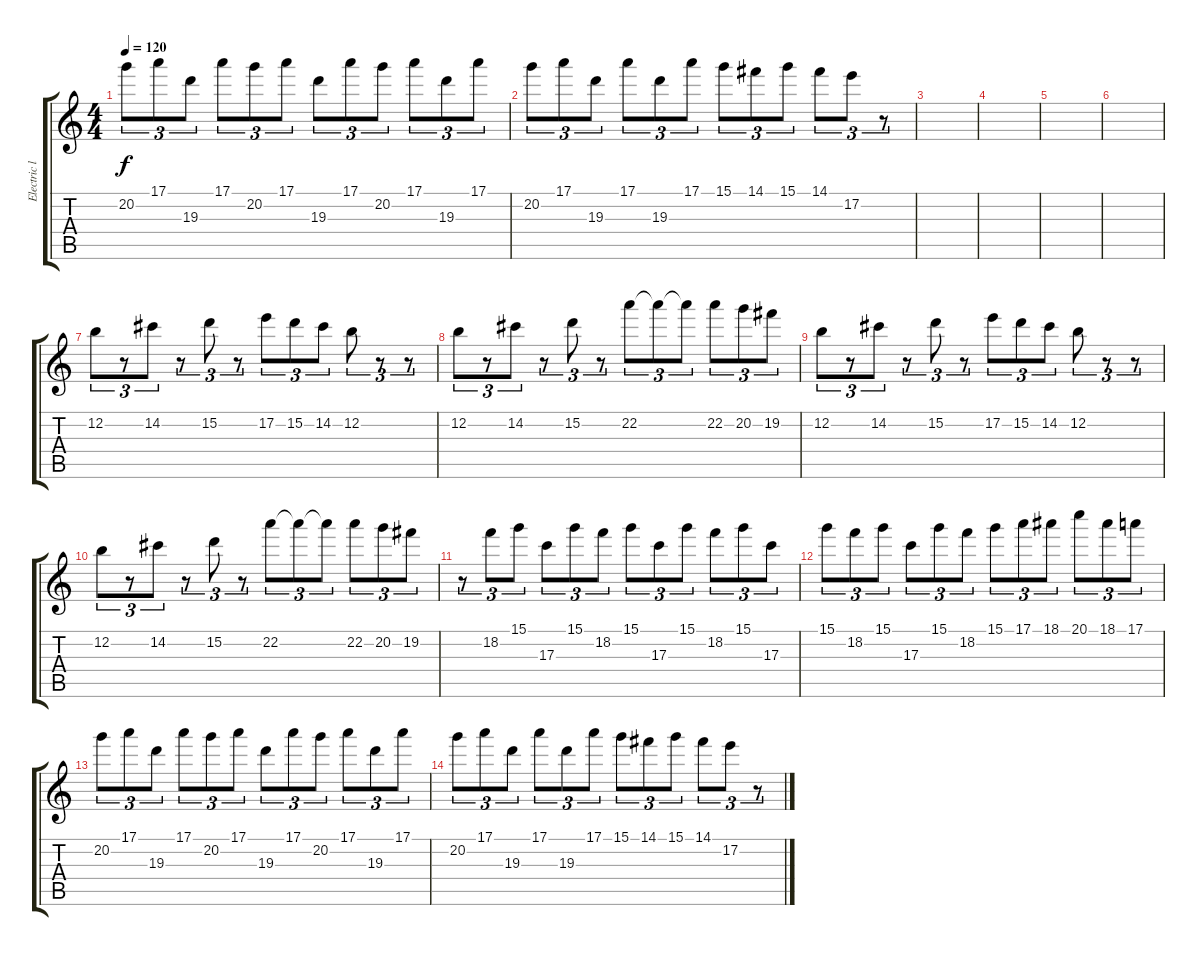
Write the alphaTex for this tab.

\track ("Electric lead" "Electric l") {instrument overdrivenguitar}
\staff {score tabs}
\tuning (E4 B3 G3 D3 A2 E2) {hide}
\ts (4 4)
\tempo 120
\clef g2
\ks c
20.2.8{tu (3 2) dy f} 17.1.8{tu (3 2)} 19.3.8{tu (3 2)} 17.1.8{tu (3 2)} 20.2.8{tu (3 2)} 17.1.8{tu (3 2)} 19.3.8{tu (3 2)} 17.1.8{tu (3 2)} 20.2.8{tu (3 2)} 17.1.8{tu (3 2)} 19.3.8{tu (3 2)} 17.1.8{tu (3 2)} |
20.2.8{tu (3 2)} 17.1.8{tu (3 2)} 19.3.8{tu (3 2)} 17.1.8{tu (3 2)} 19.3.8{tu (3 2)} 17.1.8{tu (3 2)} 15.1.8{tu (3 2)} 14.1.8{tu (3 2)} 15.1.8{tu (3 2)} 14.1.8{tu (3 2)} 17.2.8{tu (3 2)} r.8{tu (3 2)} |
|
|
|
|
12.2.8{tu (3 2)} r.8{tu (3 2)} 14.2.8{tu (3 2)} r.8{tu (3 2)} 15.2.8{tu (3 2)} r.8{tu (3 2)} 17.2.8{tu (3 2)} 15.2.8{tu (3 2)} 14.2.8{tu (3 2)} 12.2.8{tu (3 2)} r.8{tu (3 2)} r.8{tu (3 2)} |
12.2.8{tu (3 2)} r.8{tu (3 2)} 14.2.8{tu (3 2)} r.8{tu (3 2)} 15.2.8{tu (3 2)} r.8{tu (3 2)} 22.2.8{tu (3 2)} 22.2{t}.8{tu (3 2)} 22.2{t}.8{tu (3 2)} 22.2.8{tu (3 2)} 20.2.8{tu (3 2)} 19.2.8{tu (3 2)} |
12.2.8{tu (3 2)} r.8{tu (3 2)} 14.2.8{tu (3 2)} r.8{tu (3 2)} 15.2.8{tu (3 2)} r.8{tu (3 2)} 17.2.8{tu (3 2)} 15.2.8{tu (3 2)} 14.2.8{tu (3 2)} 12.2.8{tu (3 2)} r.8{tu (3 2)} r.8{tu (3 2)} |
12.2.8{tu (3 2)} r.8{tu (3 2)} 14.2.8{tu (3 2)} r.8{tu (3 2)} 15.2.8{tu (3 2)} r.8{tu (3 2)} 22.2.8{tu (3 2)} 22.2{t}.8{tu (3 2)} 22.2{t}.8{tu (3 2)} 22.2.8{tu (3 2)} 20.2.8{tu (3 2)} 19.2.8{tu (3 2)} |
r.8{tu (3 2)} 18.2.8{tu (3 2)} 15.1.8{tu (3 2)} 17.3.8{tu (3 2)} 15.1.8{tu (3 2)} 18.2.8{tu (3 2)} 15.1.8{tu (3 2)} 17.3.8{tu (3 2)} 15.1.8{tu (3 2)} 18.2.8{tu (3 2)} 15.1.8{tu (3 2)} 17.3.8{tu (3 2)} |
15.1.8{tu (3 2)} 18.2.8{tu (3 2)} 15.1.8{tu (3 2)} 17.3.8{tu (3 2)} 15.1.8{tu (3 2)} 18.2.8{tu (3 2)} 15.1.8{tu (3 2)} 17.1.8{tu (3 2)} 18.1.8{tu (3 2)} 20.1.8{tu (3 2)} 18.1.8{tu (3 2)} 17.1.8{tu (3 2)} |
20.2.8{tu (3 2)} 17.1.8{tu (3 2)} 19.3.8{tu (3 2)} 17.1.8{tu (3 2)} 20.2.8{tu (3 2)} 17.1.8{tu (3 2)} 19.3.8{tu (3 2)} 17.1.8{tu (3 2)} 20.2.8{tu (3 2)} 17.1.8{tu (3 2)} 19.3.8{tu (3 2)} 17.1.8{tu (3 2)} |
20.2.8{tu (3 2)} 17.1.8{tu (3 2)} 19.3.8{tu (3 2)} 17.1.8{tu (3 2)} 19.3.8{tu (3 2)} 17.1.8{tu (3 2)} 15.1.8{tu (3 2)} 14.1.8{tu (3 2)} 15.1.8{tu (3 2)} 14.1.8{tu (3 2)} 17.2.8{tu (3 2)} r.8{tu (3 2)}
